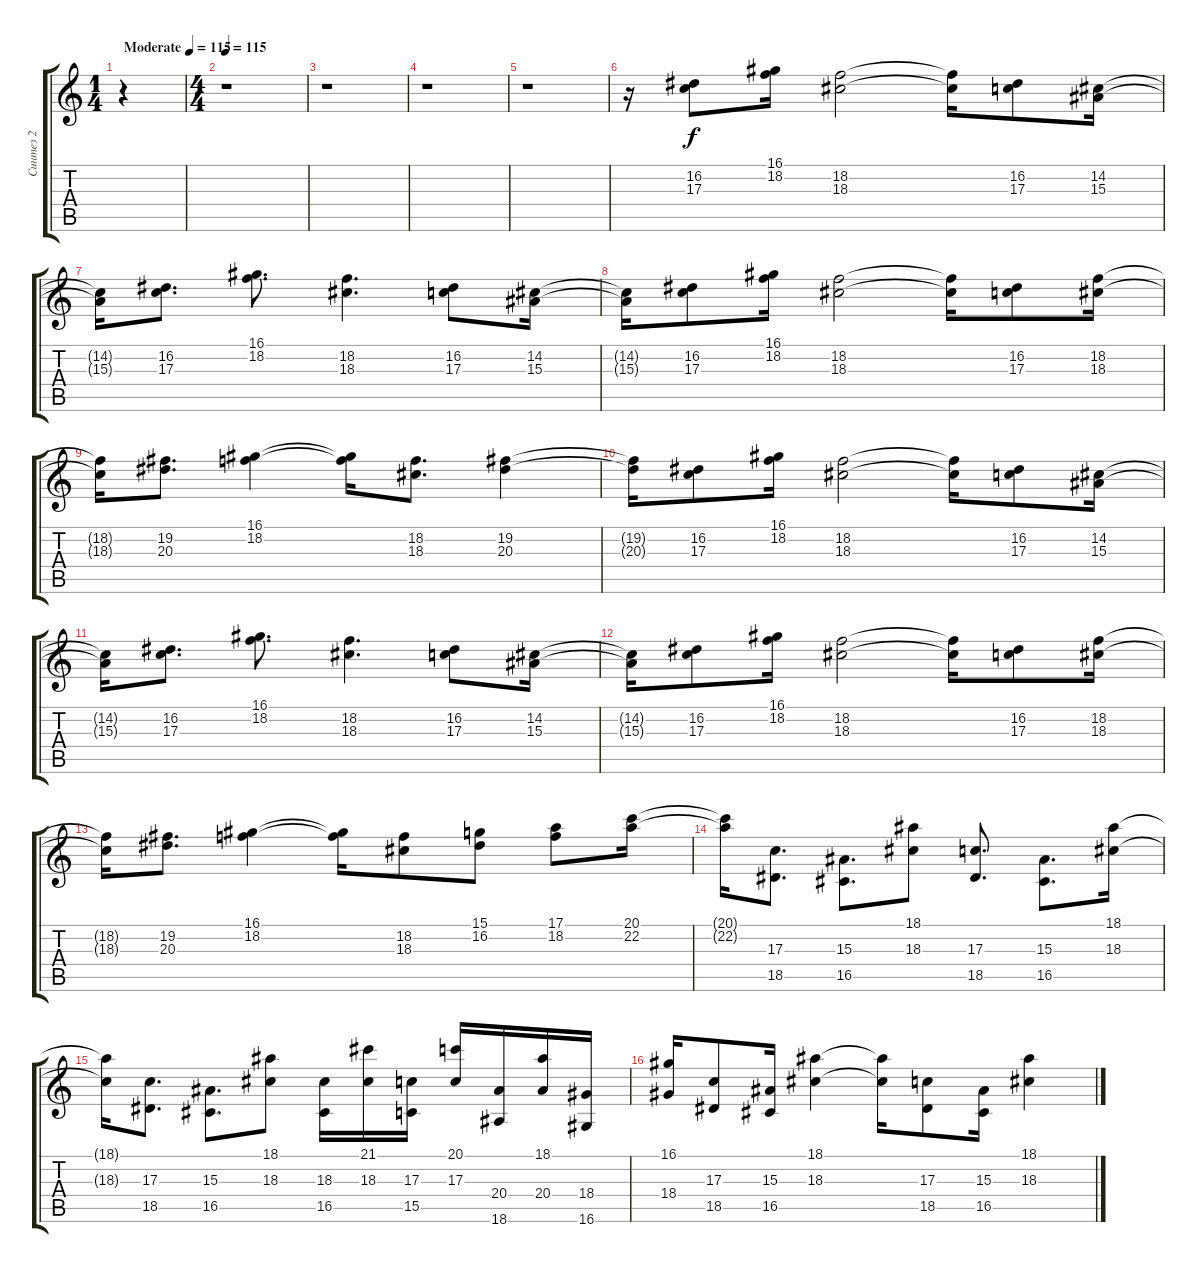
\track ("Синтез 2" "Синтез 2") {instrument stringensemble1}
\staff {score tabs}
\tuning (E4 B3 G3 D3 A2 E2) {hide}
\ts (1 4)
\tempo (115 "Moderate")
\clef g2
\ks c
r.4{dy f instrument stringensemble1} |
\ts (4 4)
\tempo 115
r.1 |
r.1 |
r.1 |
r.1 |
r.16 (16.2 17.3).8 (16.1 18.2).16 (18.2 18.3).2 (18.2{t} 18.3{t}).16 (16.2 17.3).8 (14.2 15.3).16 |
(14.2{t} 15.3{t}).16 (16.2 17.3).8{d} (16.1 18.2).8{d} (18.2 18.3).4{d} (16.2 17.3).8 (14.2 15.3).16 |
(14.2{t} 15.3{t}).16 (16.2 17.3).8 (16.1 18.2).16 (18.2 18.3).2 (18.2{t} 18.3{t}).16 (16.2 17.3).8 (18.2 18.3).16 |
(18.2{t} 18.3{t}).16 (19.2 20.3).8{d} (16.1 18.2).4 (16.1{t} 18.2{t}).16 (18.2 18.3).8{d} (19.2 20.3).4 |
(19.2{t} 20.3{t}).16 (16.2 17.3).8 (16.1 18.2).16 (18.2 18.3).2 (18.2{t} 18.3{t}).16 (16.2 17.3).8 (14.2 15.3).16 |
(14.2{t} 15.3{t}).16 (16.2 17.3).8{d} (16.1 18.2).8{d} (18.2 18.3).4{d} (16.2 17.3).8 (14.2 15.3).16 |
(14.2{t} 15.3{t}).16 (16.2 17.3).8 (16.1 18.2).16 (18.2 18.3).2 (18.2{t} 18.3{t}).16 (16.2 17.3).8 (18.2 18.3).16 |
(18.2{t} 18.3{t}).16 (19.2 20.3).8{d} (16.1 18.2).4 (16.1{t} 18.2{t}).16 (18.2 18.3).8 (15.1 16.2).8 (17.1 18.2).8 (20.1 22.2).16 |
(20.1{t} 22.2{t}).16 (17.3 18.5).8{d} (15.3 16.5).8{d} (18.1 18.3).8 (17.3 18.5).8{d} (15.3 16.5).8{d} (18.1 18.3).16 |
(18.1{t} 18.3{t}).16 (17.3 18.5).8{d} (15.3 16.5).8{d} (18.1 18.3).8 (18.3 16.5).16 (21.1 18.3).16 (17.3 15.5).16 (20.1 17.3).16 (20.4 18.6).16 (18.1 20.4).16 (18.4 16.6).16 |
(16.1 18.4).16 (17.3 18.5).8 (15.3 16.5).16 (18.1 18.3).4 (18.1{t} 18.3{t}).16 (17.3 18.5).8 (15.3 16.5).16 (18.1 18.3).4
